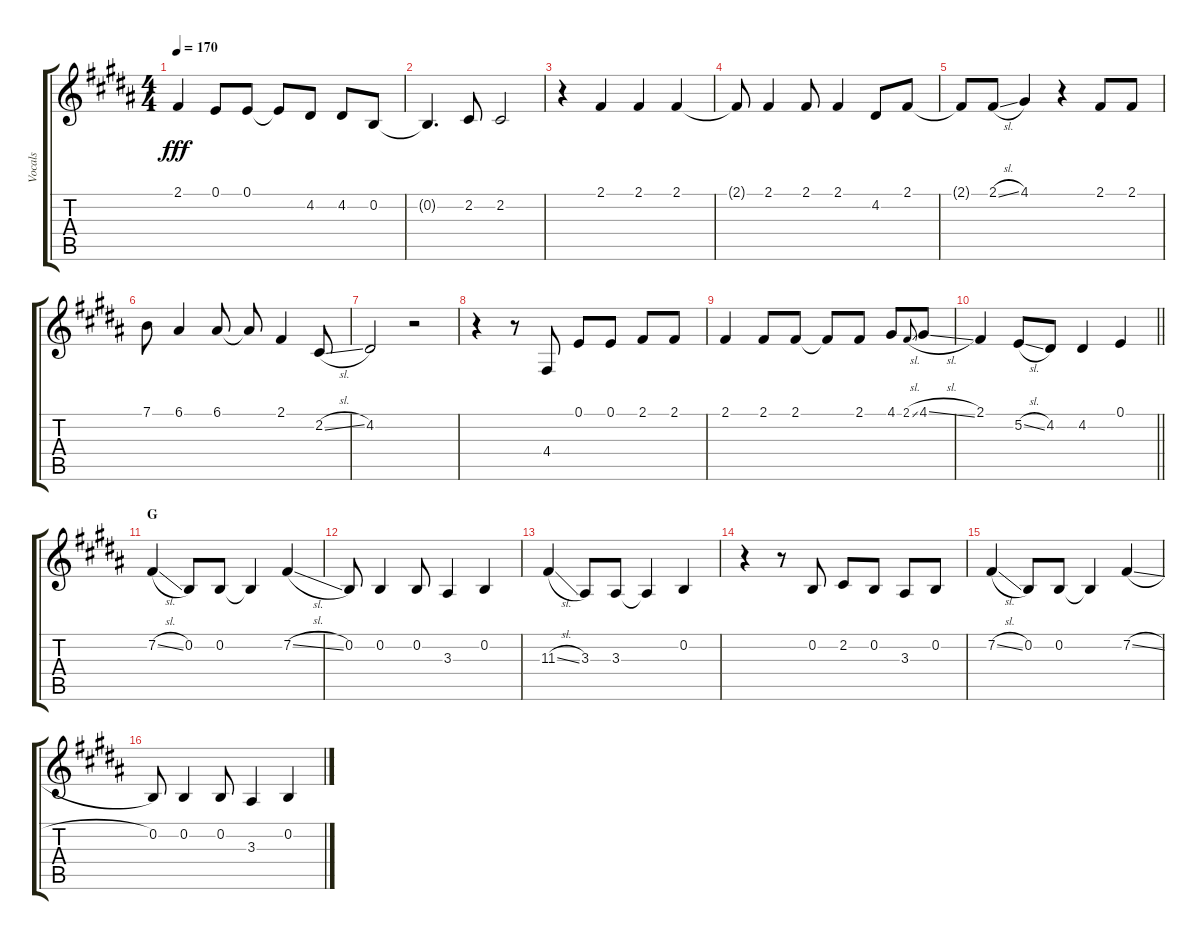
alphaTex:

\track ("Vocals" "Vocals") {instrument voiceoohs}
\staff {score tabs}
\tuning (E4 B3 G3 D3 A2 E2) {hide}
\ts (4 4)
\tempo 170
\clef g2
\ks b
2.1.4{dy fff} 0.1.8 0.1.8 0.1{t}.8 4.2.8 4.2.8 0.2.8 |
0.2{t}.4{d} 2.2.8 2.2.2 |
r.4 2.1.4 2.1.4 2.1.4 |
2.1{t}.8 2.1.4 2.1.8 2.1.4 4.2.8 2.1.8 |
2.1{t}.8 2.1{sl}.8 4.1.4 r.4 2.1.8 2.1.8 |
7.1.8 6.1.4 6.1.8 6.1{t}.8 2.1.4 2.2{sl}.8 |
4.2.2 r.2 |
r.4 r.8 4.4.8 0.1.8 0.1.8 2.1.8 2.1.8 |
2.1.4 2.1.8 2.1.8 2.1{t}.8 2.1.8 4.1.8 2.1{sl}.8{gr onbeat} 4.1{sl}.8 |
\barLineRight lightlight
2.1.4 5.2{sl}.8 4.2.8 4.2.4 0.1.4 |
\section ("" "G")
7.2{sl}.4 0.2.8 0.2.8 0.2{t}.4 7.2{sl}.4 |
0.2.8 0.2.4 0.2.8 3.3.4 0.2.4 |
11.3{sl}.4 3.3.8 3.3.8 3.3{t}.4 0.2.4 |
r.4 r.8 0.2.8 2.2.8 0.2.8 3.3.8 0.2.8 |
7.2{sl}.4 0.2.8 0.2.8 0.2{t}.4 7.2{sl}.4 |
0.2.8 0.2.4 0.2.8 3.3.4 0.2.4
